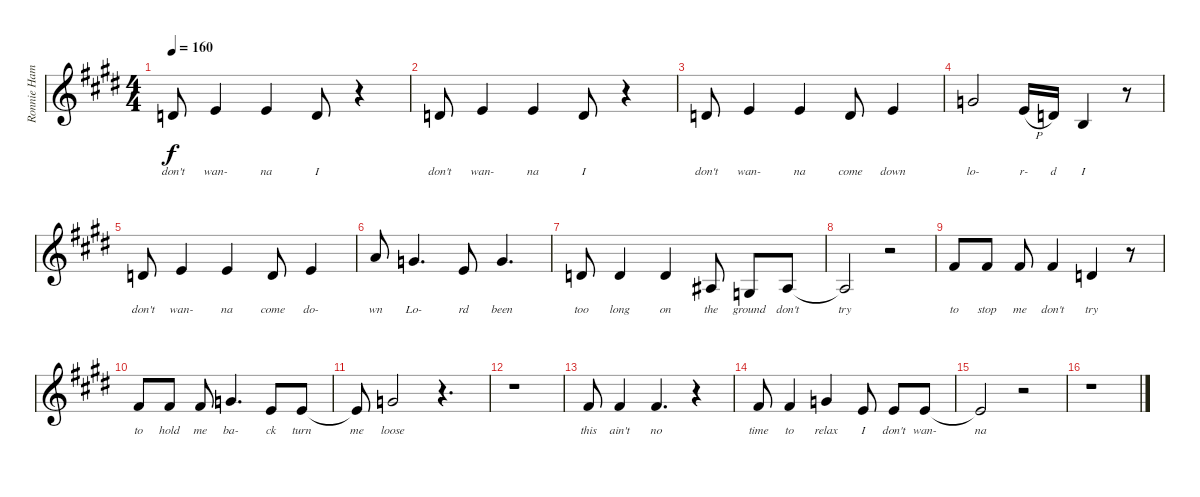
\track ("Ronnie Hammond Vocals" "Ronnie Ham") {instrument violin}
\staff {score}
\tuning (E4 B3 G3 D3 A2 E2) {hide}
\ts (4 4)
\tempo 160
\clef g2
\ks e
3.2.8{lyrics (0 "don't") lyrics (1 "") lyrics (2 "") lyrics (3 "") lyrics (4 "") dy f} 5.2.4{lyrics (0 "wan-") lyrics (1 "") lyrics (2 "") lyrics (3 "") lyrics (4 "")} 5.2.4{lyrics (0 "na") lyrics (1 "") lyrics (2 "") lyrics (3 "") lyrics (4 "")} 3.2.8{lyrics (0 "I") lyrics (1 "") lyrics (2 "") lyrics (3 "") lyrics (4 "")} r.4 |
3.2.8{lyrics (0 "don't") lyrics (1 "") lyrics (2 "") lyrics (3 "") lyrics (4 "")} 5.2.4{lyrics (0 "wan-") lyrics (1 "") lyrics (2 "") lyrics (3 "") lyrics (4 "")} 5.2.4{lyrics (0 "na") lyrics (1 "") lyrics (2 "") lyrics (3 "") lyrics (4 "")} 3.2.8{lyrics (0 "I") lyrics (1 "") lyrics (2 "") lyrics (3 "") lyrics (4 "")} r.4 |
3.2.8{lyrics (0 "don't") lyrics (1 "") lyrics (2 "") lyrics (3 "") lyrics (4 "")} 5.2.4{lyrics (0 "wan-") lyrics (1 "") lyrics (2 "") lyrics (3 "") lyrics (4 "")} 5.2.4{lyrics (0 "na") lyrics (1 "") lyrics (2 "") lyrics (3 "") lyrics (4 "")} 3.2.8{lyrics (0 "come") lyrics (1 "") lyrics (2 "") lyrics (3 "") lyrics (4 "")} 5.2.4{lyrics (0 "down") lyrics (1 "") lyrics (2 "") lyrics (3 "") lyrics (4 "")} |
3.1.2{lyrics (0 "lo-") lyrics (1 "") lyrics (2 "") lyrics (3 "") lyrics (4 "")} 5.2{h}.16{lyrics (0 "r-") lyrics (1 "") lyrics (2 "") lyrics (3 "") lyrics (4 "")} 3.2.16{lyrics (0 "d") lyrics (1 "") lyrics (2 "") lyrics (3 "") lyrics (4 "")} 4.3.4{lyrics (0 "I") lyrics (1 "") lyrics (2 "") lyrics (3 "") lyrics (4 "")} r.8 |
3.2.8{lyrics (0 "don't") lyrics (1 "") lyrics (2 "") lyrics (3 "") lyrics (4 "")} 5.2.4{lyrics (0 "wan-") lyrics (1 "") lyrics (2 "") lyrics (3 "") lyrics (4 "")} 5.2.4{lyrics (0 "na") lyrics (1 "") lyrics (2 "") lyrics (3 "") lyrics (4 "")} 3.2.8{lyrics (0 "come") lyrics (1 "") lyrics (2 "") lyrics (3 "") lyrics (4 "")} 5.2.4{lyrics (0 "do-") lyrics (1 "") lyrics (2 "") lyrics (3 "") lyrics (4 "")} |
5.1.8{lyrics (0 "wn") lyrics (1 "") lyrics (2 "") lyrics (3 "") lyrics (4 "")} 3.1.4{d lyrics (0 "Lo-") lyrics (1 "") lyrics (2 "") lyrics (3 "") lyrics (4 "")} 5.2.8{lyrics (0 "rd") lyrics (1 "") lyrics (2 "") lyrics (3 "") lyrics (4 "")} 3.1.4{d lyrics (0 "been") lyrics (1 "") lyrics (2 "") lyrics (3 "") lyrics (4 "")} |
3.2.8{lyrics (0 "too") lyrics (1 "") lyrics (2 "") lyrics (3 "") lyrics (4 "")} 3.2.4{lyrics (0 "long") lyrics (1 "") lyrics (2 "") lyrics (3 "") lyrics (4 "")} 3.2.4{lyrics (0 "on") lyrics (1 "") lyrics (2 "") lyrics (3 "") lyrics (4 "")} 3.3.8{lyrics (0 "the") lyrics (1 "") lyrics (2 "") lyrics (3 "") lyrics (4 "")} 0.3.8{lyrics (0 "ground") lyrics (1 "") lyrics (2 "") lyrics (3 "") lyrics (4 "")} 3.3.8{lyrics (0 "don't") lyrics (1 "") lyrics (2 "") lyrics (3 "") lyrics (4 "")} |
3.3{t}.2{lyrics (0 "try") lyrics (1 "") lyrics (2 "") lyrics (3 "") lyrics (4 "")} r.2 |
2.1.8{lyrics (0 "to") lyrics (1 "") lyrics (2 "") lyrics (3 "") lyrics (4 "")} 2.1.8{lyrics (0 "stop") lyrics (1 "") lyrics (2 "") lyrics (3 "") lyrics (4 "")} 2.1.8{lyrics (0 "me") lyrics (1 "") lyrics (2 "") lyrics (3 "") lyrics (4 "")} 2.1.4{lyrics (0 "don't") lyrics (1 "") lyrics (2 "") lyrics (3 "") lyrics (4 "")} 3.2.4{lyrics (0 "try") lyrics (1 "") lyrics (2 "") lyrics (3 "") lyrics (4 "")} r.8 |
2.1.8{lyrics (0 "to") lyrics (1 "") lyrics (2 "") lyrics (3 "") lyrics (4 "")} 2.1.8{lyrics (0 "hold") lyrics (1 "") lyrics (2 "") lyrics (3 "") lyrics (4 "")} 2.1.8{lyrics (0 "me") lyrics (1 "") lyrics (2 "") lyrics (3 "") lyrics (4 "")} 3.1.4{d lyrics (0 "ba-") lyrics (1 "") lyrics (2 "") lyrics (3 "") lyrics (4 "")} 0.1.8{lyrics (0 "ck") lyrics (1 "") lyrics (2 "") lyrics (3 "") lyrics (4 "")} 0.1.8{lyrics (0 "turn") lyrics (1 "") lyrics (2 "") lyrics (3 "") lyrics (4 "")} |
0.1{t}.8{lyrics (0 "me") lyrics (1 "") lyrics (2 "") lyrics (3 "") lyrics (4 "")} 3.1.2{lyrics (0 "loose") lyrics (1 "") lyrics (2 "") lyrics (3 "") lyrics (4 "")} r.4{d} |
r.1 |
2.1.8{lyrics (0 "this") lyrics (1 "") lyrics (2 "") lyrics (3 "") lyrics (4 "")} 2.1.4{lyrics (0 "ain't") lyrics (1 "") lyrics (2 "") lyrics (3 "") lyrics (4 "")} 2.1.4{d lyrics (0 "no") lyrics (1 "") lyrics (2 "") lyrics (3 "") lyrics (4 "")} r.4 |
2.1.8{lyrics (0 "time") lyrics (1 "") lyrics (2 "") lyrics (3 "") lyrics (4 "")} 2.1.4{lyrics (0 "to") lyrics (1 "") lyrics (2 "") lyrics (3 "") lyrics (4 "")} 3.1.4{lyrics (0 "relax") lyrics (1 "") lyrics (2 "") lyrics (3 "") lyrics (4 "")} 0.1.8{lyrics (0 "I") lyrics (1 "") lyrics (2 "") lyrics (3 "") lyrics (4 "")} 0.1.8{lyrics (0 "don't") lyrics (1 "") lyrics (2 "") lyrics (3 "") lyrics (4 "")} 0.1.8{lyrics (0 "wan-") lyrics (1 "") lyrics (2 "") lyrics (3 "") lyrics (4 "")} |
0.1{t}.2{lyrics (0 "na") lyrics (1 "") lyrics (2 "") lyrics (3 "") lyrics (4 "")} r.2 |
r.1
